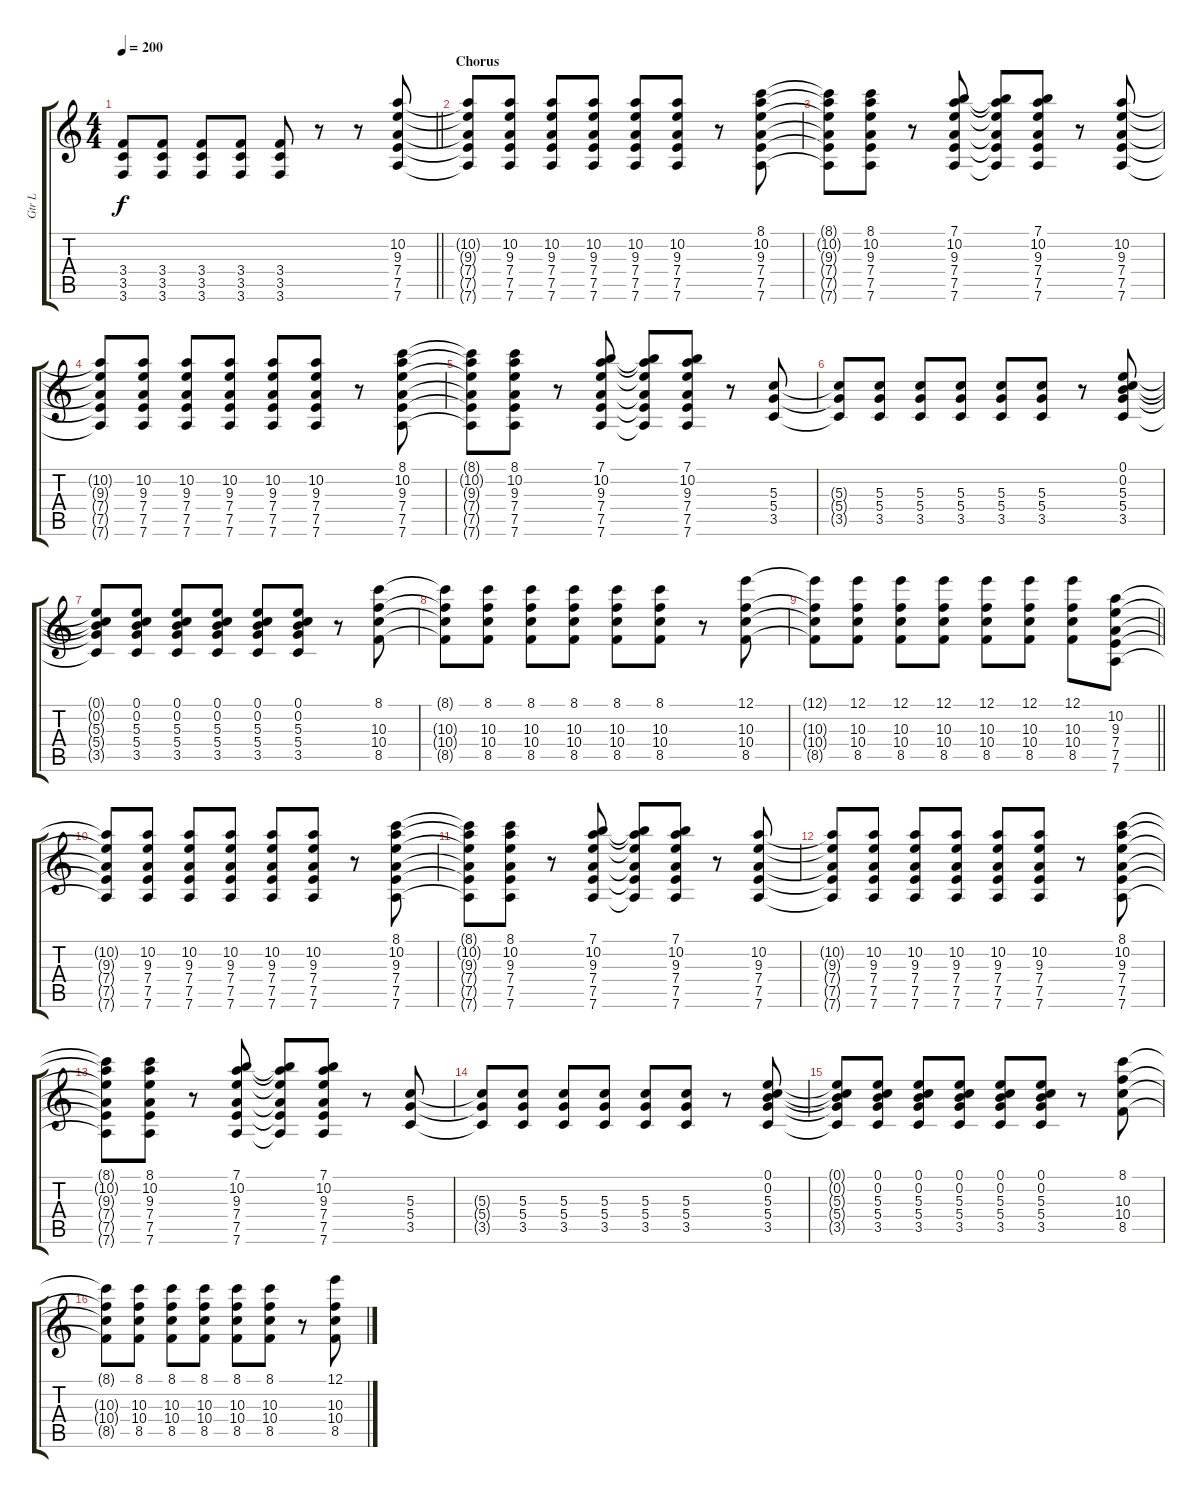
\track ("Gtr L" "Gtr L") {instrument distortionguitar}
\staff {score tabs}
\tuning (E4 B3 G3 D3 A2 D2) {hide}
\ts (4 4)
\tempo 200
\clef g2
\barLineRight lightlight
\ks c
(3.4 3.5 3.6).8{dy f} (3.4 3.5 3.6).8 (3.4 3.5 3.6).8 (3.4 3.5 3.6).8 (3.4 3.5 3.6).8 r.8 r.8 (10.2 9.3 7.4 7.5 7.6).8 |
\section ("" "Chorus")
(10.2{t} 9.3{t} 7.4{t} 7.5{t} 7.6{t}).8 (10.2 9.3 7.4 7.5 7.6).8 (10.2 9.3 7.4 7.5 7.6).8 (10.2 9.3 7.4 7.5 7.6).8 (10.2 9.3 7.4 7.5 7.6).8 (10.2 9.3 7.4 7.5 7.6).8 r.8 (8.1 10.2 9.3 7.4 7.5 7.6).8 |
(8.1{t} 10.2{t} 9.3{t} 7.4{t} 7.5{t} 7.6{t}).8 (8.1 10.2 9.3 7.4 7.5 7.6).8 r.8 (7.1 10.2 9.3 7.4 7.5 7.6).8 (7.1{t} 10.2{t} 9.3{t} 7.4{t} 7.5{t} 7.6{t}).8 (7.1 10.2 9.3 7.4 7.5 7.6).8 r.8 (10.2 9.3 7.4 7.5 7.6).8 |
(10.2{t} 9.3{t} 7.4{t} 7.5{t} 7.6{t}).8 (10.2 9.3 7.4 7.5 7.6).8 (10.2 9.3 7.4 7.5 7.6).8 (10.2 9.3 7.4 7.5 7.6).8 (10.2 9.3 7.4 7.5 7.6).8 (10.2 9.3 7.4 7.5 7.6).8 r.8 (8.1 10.2 9.3 7.4 7.5 7.6).8 |
(8.1{t} 10.2{t} 9.3{t} 7.4{t} 7.5{t} 7.6{t}).8 (8.1 10.2 9.3 7.4 7.5 7.6).8 r.8 (7.1 10.2 9.3 7.4 7.5 7.6).8 (7.1{t} 10.2{t} 9.3{t} 7.4{t} 7.5{t} 7.6{t}).8 (7.1 10.2 9.3 7.4 7.5 7.6).8 r.8 (5.3 5.4 3.5).8 |
(5.3{t} 5.4{t} 3.5{t}).8 (5.3 5.4 3.5).8 (5.3 5.4 3.5).8 (5.3 5.4 3.5).8 (5.3 5.4 3.5).8 (5.3 5.4 3.5).8 r.8 (0.1 0.2 5.3 5.4 3.5).8 |
(0.1{t} 0.2{t} 5.3{t} 5.4{t} 3.5{t}).8 (0.1 0.2 5.3 5.4 3.5).8 (0.1 0.2 5.3 5.4 3.5).8 (0.1 0.2 5.3 5.4 3.5).8 (0.1 0.2 5.3 5.4 3.5).8 (0.1 0.2 5.3 5.4 3.5).8 r.8 (8.1 10.3 10.4 8.5).8 |
(8.1{t} 10.3{t} 10.4{t} 8.5{t}).8 (8.1 10.3 10.4 8.5).8 (8.1 10.3 10.4 8.5).8 (8.1 10.3 10.4 8.5).8 (8.1 10.3 10.4 8.5).8 (8.1 10.3 10.4 8.5).8 r.8 (12.1 10.3 10.4 8.5).8 |
\barLineRight lightlight
(12.1{t} 10.3{t} 10.4{t} 8.5{t}).8 (12.1 10.3 10.4 8.5).8 (12.1 10.3 10.4 8.5).8 (12.1 10.3 10.4 8.5).8 (12.1 10.3 10.4 8.5).8 (12.1 10.3 10.4 8.5).8 (12.1 10.3 10.4 8.5).8 (10.2 9.3 7.4 7.5 7.6).8 |
(10.2{t} 9.3{t} 7.4{t} 7.5{t} 7.6{t}).8 (10.2 9.3 7.4 7.5 7.6).8 (10.2 9.3 7.4 7.5 7.6).8 (10.2 9.3 7.4 7.5 7.6).8 (10.2 9.3 7.4 7.5 7.6).8 (10.2 9.3 7.4 7.5 7.6).8 r.8 (8.1 10.2 9.3 7.4 7.5 7.6).8 |
(8.1{t} 10.2{t} 9.3{t} 7.4{t} 7.5{t} 7.6{t}).8 (8.1 10.2 9.3 7.4 7.5 7.6).8 r.8 (7.1 10.2 9.3 7.4 7.5 7.6).8 (7.1{t} 10.2{t} 9.3{t} 7.4{t} 7.5{t} 7.6{t}).8 (7.1 10.2 9.3 7.4 7.5 7.6).8 r.8 (10.2 9.3 7.4 7.5 7.6).8 |
(10.2{t} 9.3{t} 7.4{t} 7.5{t} 7.6{t}).8 (10.2 9.3 7.4 7.5 7.6).8 (10.2 9.3 7.4 7.5 7.6).8 (10.2 9.3 7.4 7.5 7.6).8 (10.2 9.3 7.4 7.5 7.6).8 (10.2 9.3 7.4 7.5 7.6).8 r.8 (8.1 10.2 9.3 7.4 7.5 7.6).8 |
(8.1{t} 10.2{t} 9.3{t} 7.4{t} 7.5{t} 7.6{t}).8 (8.1 10.2 9.3 7.4 7.5 7.6).8 r.8 (7.1 10.2 9.3 7.4 7.5 7.6).8 (7.1{t} 10.2{t} 9.3{t} 7.4{t} 7.5{t} 7.6{t}).8 (7.1 10.2 9.3 7.4 7.5 7.6).8 r.8 (5.3 5.4 3.5).8 |
(5.3{t} 5.4{t} 3.5{t}).8 (5.3 5.4 3.5).8 (5.3 5.4 3.5).8 (5.3 5.4 3.5).8 (5.3 5.4 3.5).8 (5.3 5.4 3.5).8 r.8 (0.1 0.2 5.3 5.4 3.5).8 |
(0.1{t} 0.2{t} 5.3{t} 5.4{t} 3.5{t}).8 (0.1 0.2 5.3 5.4 3.5).8 (0.1 0.2 5.3 5.4 3.5).8 (0.1 0.2 5.3 5.4 3.5).8 (0.1 0.2 5.3 5.4 3.5).8 (0.1 0.2 5.3 5.4 3.5).8 r.8 (8.1 10.3 10.4 8.5).8 |
(8.1{t} 10.3{t} 10.4{t} 8.5{t}).8 (8.1 10.3 10.4 8.5).8 (8.1 10.3 10.4 8.5).8 (8.1 10.3 10.4 8.5).8 (8.1 10.3 10.4 8.5).8 (8.1 10.3 10.4 8.5).8 r.8 (12.1 10.3 10.4 8.5).8
